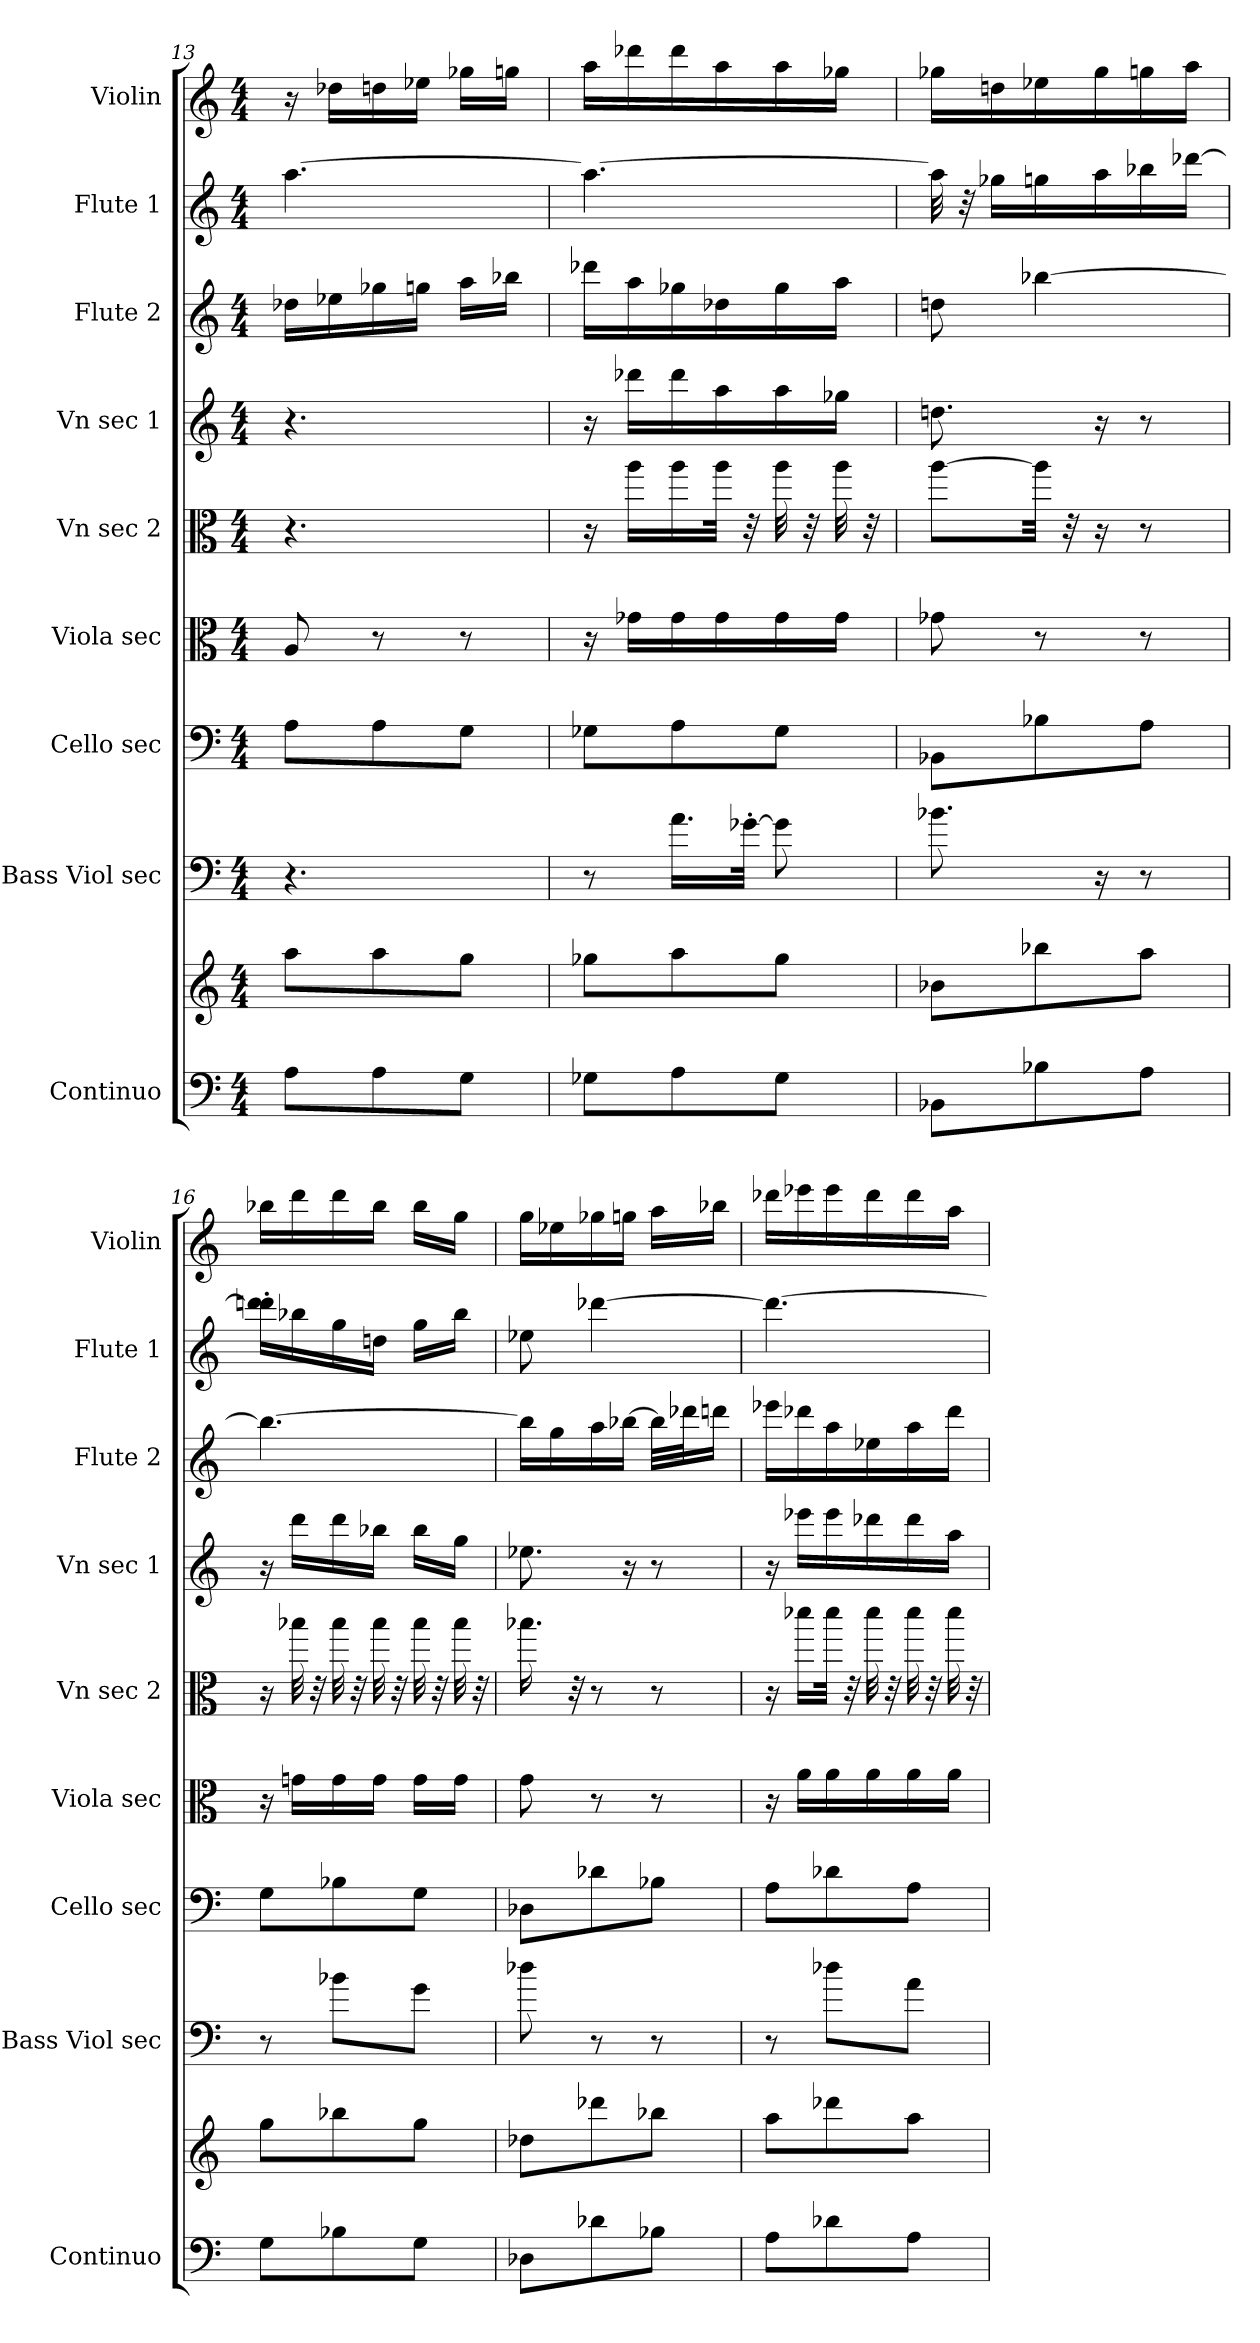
**kern	**kern	**kern	**kern	**kern	**kern	**kern	**kern	**kern	**kern
*part9	*part9	*part8	*part7	*part6	*part5	*part4	*part3	*part2	*part1
*staff10	*staff9	*staff8	*staff7	*staff6	*staff5	*staff4	*staff3	*staff2	*staff1
*I"Continuo	*	*I"Bass Viol sec	*I"Cello sec	*I"Viola sec	*I"Vn sec 2	*I"Vn sec 1	*I"Flute 2	*I"Flute 1	*I"Violin
*I'Continuo	*	*I'Bass Viol sec	*I'Cello sec	*I'Viola sec	*I'Vn sec 2	*I'Vn sec 1	*I'Flute 2	*I'Flute 1	*I'Violin
*clefF4	*clefG2	*clefF4	*clefF4	*clefC3	*clefC3	*clefG2	*clefG2	*clefG2	*clefG2
*	*	*ITrd7c12	*	*	*	*	*	*	*
*k[]	*k[]	*k[]	*k[]	*k[]	*k[]	*k[]	*k[]	*k[]	*k[]
*M4/4	*M4/4	*M4/4	*M4/4	*M4/4	*M4/4	*M4/4	*M4/4	*M4/4	*M4/4
=13	=13	=13	=13	=13	=13	=13	=13	=13	=13
8A\L	8aa\L	4.r	8A\L	8A/	4.r	4.r	16dd-X\LL	[4.aa\	16r
.	.	.	.	.	.	.	16ee-X\	.	16dd-X\LL
8A\	8aa\	.	8A\	8r	.	.	16gg-X\	.	16ddn\
.	.	.	.	.	.	.	16ggn\JJ	.	16ee-X\JJ
8G\J	8gg\J	.	8G\J	8r	.	.	16aa\LL	.	16gg-X\LL
.	.	.	.	.	.	.	16bb-X\JJ	.	16ggn\JJ
!!LO:PB:g=z
=14	=14	=14	=14	=14	=14	=14	=14	=14	=14
8G-X\L	8gg-X\L	8r	8G-X\L	16r	16r	16r	16ddd-X\LL	4.aa\_	16aa\LL
.	.	.	.	16g-X\LL	16aa\LL	16ddd-X\LL	16aa\	.	16ddd-X\
8A\	8aa\	16.A\LL	8A\	16g-\	16aa\	16ddd-\	16gg-X\	.	16ddd-\
.	.	.	.	16g-\	32aa\JJk	16aa\	16dd-X\	.	16aa\
.	.	[32G-X'\JJk	.	.	32r	.	.	.	.
8G-\J	8gg-\J	8G-\]	8G-\J	16g-\	32aa\	16aa\	16gg-\	.	16aa\
.	.	.	.	.	32r	.	.	.	.
.	.	.	.	16g-\JJ	32aa\	16gg-X\JJ	16aa\JJ	.	16gg-X\JJ
.	.	.	.	.	32r	.	.	.	.
!!LO:PB:g=z
=15	=15	=15	=15	=15	=15	=15	=15	=15	=15
8BB-X\L	8b-X\L	8.B-X\	8BB-X\L	8g-X\	[8aa\L	8.ddn\	8ddn\	32aa\]	16gg-X\LL
.	.	.	.	.	.	.	.	32r	.
.	.	.	.	.	.	.	.	16gg-X\LL	16ddn\
8B-X\	8bb-X\	.	8B-X\	8r	32aa\Jkk]	.	[4bb-X\	16ggn\	16ee-X\
.	.	.	.	.	32r	.	.	.	.
.	.	16r	.	.	16r	16r	.	16aa\	16gg-\
8A\J	8aa\J	8r	8A\J	8r	8r	8r	.	16bb-X\	16ggn\
.	.	.	.	.	.	.	.	[16ddd-X\JJ	16aa\JJ
=16	=16	=16	=16	=16	=16	=16	=16	=16	=16
8G\L	8gg\L	8r	8G\L	16r	16r	16r	4.bb-\_	16ddd-\]' 16dddn\'LL	16bb-X\LL
.	.	.	.	16gn\LL	32bb-X\	16ddd\LL	.	16bb-X\	16ddd\
.	.	.	.	.	32r	.	.	.	.
8B-X\	8bb-X\	8B-X\L	8B-X\	16g\	32bb-\	16ddd\	.	16gg\	16ddd\
.	.	.	.	.	32r	.	.	.	.
.	.	.	.	16g\JJ	32bb-\	16bb-X\JJ	.	16ddn\JJ	16bb-\JJ
.	.	.	.	.	32r	.	.	.	.
8G\J	8gg\J	8G\J	8G\J	16g\LL	32bb-\	16bb-\LL	.	16gg\LL	16bb-\LL
.	.	.	.	.	32r	.	.	.	.
.	.	.	.	16g\JJ	32bb-\	16gg\JJ	.	16bb-\JJ	16gg\JJ
.	.	.	.	.	32r	.	.	.	.
=17	=17	=17	=17	=17	=17	=17	=17	=17	=17
8D-X\L	8dd-X\L	8d-X\	8D-X\L	8g\	16.bb-X\	8.ee-X\	16bb-\LL]	8ee-X\	16gg\LL
.	.	.	.	.	.	.	16gg\	.	16ee-X\
.	.	.	.	.	32r	.	.	.	.
8d-X\	8ddd-X\	8r	8d-X\	8r	8r	.	16aa\	[4ddd-X\	16gg-X\
.	.	.	.	.	.	16r	[16bb-X\JJ	.	16ggn\JJ
8B-X\J	8bb-X\J	8r	8B-X\J	8r	8r	8r	32bb-\LLL]	.	16aa\LL
.	.	.	.	.	.	.	32ddd-X\J	.	.
.	.	.	.	.	.	.	16dddn\JJ	.	16bb-X\JJ
!!LO:PB:g=z
=18	=18	=18	=18	=18	=18	=18	=18	=18	=18
8A\L	8aa\L	8r	8A\L	16r	16r	16r	16eee-X\LL	4.ddd-\_	16ddd-X\LL
.	.	.	.	16a\LL	16ddd-X\LL	16eee-X\LL	16ddd-X\	.	16eee-X\
8d-X\	8ddd-X\	8d-X\L	8d-X\	16a\	32ddd-\JJk	16eee-\	16aa\	.	16eee-\
.	.	.	.	.	32r	.	.	.	.
.	.	.	.	16a\	32ddd-\	16ddd-X\	16ee-X\	.	16ddd-\
.	.	.	.	.	32r	.	.	.	.
8A\J	8aa\J	8A\J	8A\J	16a\	32ddd-\	16ddd-\	16aa\	.	16ddd-\
.	.	.	.	.	32r	.	.	.	.
.	.	.	.	16a\JJ	32ddd-\	16aa\JJ	16ddd-\JJ	.	16aa\JJ
.	.	.	.	.	32r	.	.	.	.
=	=	=	=	=	=	=	=	=	=
*-	*-	*-	*-	*-	*-	*-	*-	*-	*-
